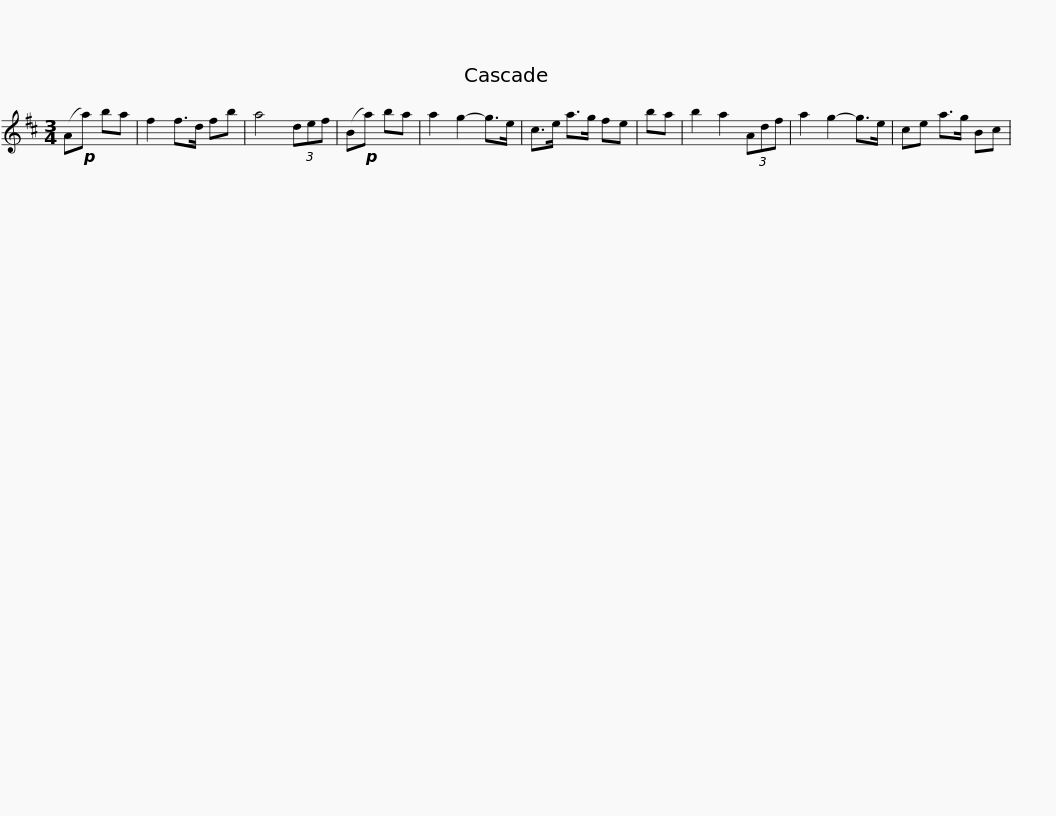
X:1
L:1/8
M:3/4
I:linebreak $
K:D
V:1 treble
V:1
 (A!p!a) ba | f2 f>d fb | a4 (3def | (B!p!a) ba | a2 g2- g>e | %5
 c>e a>g fe | ba | b2 a2 (3Adf |$ a2 g2- g>e | ce a>g Bc | %10
